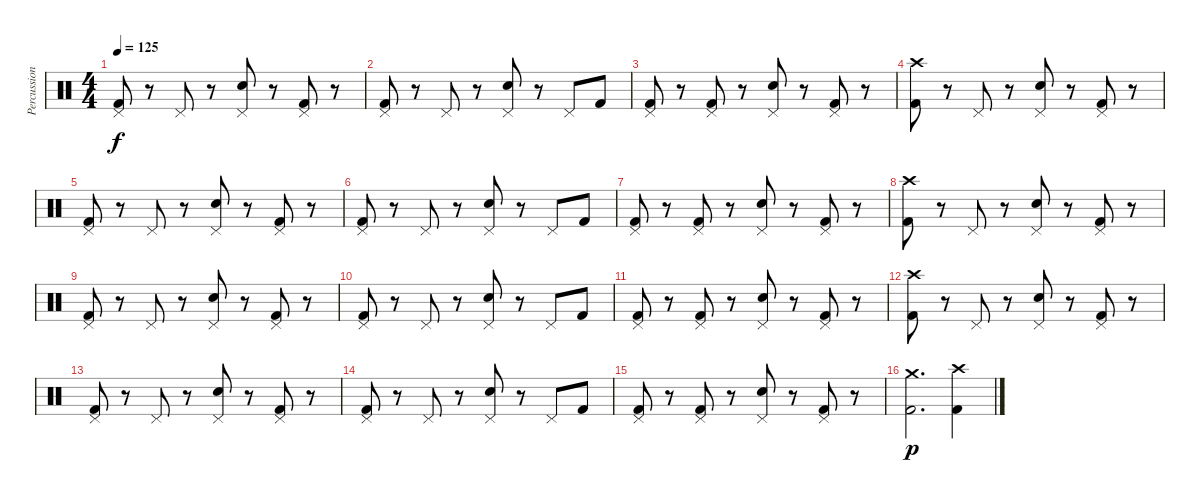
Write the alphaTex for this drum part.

\track ("Percussions" "Percussion") {instrument percussion}
\staff {score}
\articulation defaults
\ts (4 4)
\tempo 125
\clef neutral
\ks c
("Pedal Hi-Hat (hit)" "Kick (hit) 2").8{dy f} r.8 "Pedal Hi-Hat (hit)".8 r.8 ("Pedal Hi-Hat (hit)" "Electric Snare (hit)").8 r.8 ("Pedal Hi-Hat (hit)" "Kick (hit) 2").8 r.8 |
("Pedal Hi-Hat (hit)" "Kick (hit) 2").8 r.8 "Pedal Hi-Hat (hit)".8 r.8 ("Pedal Hi-Hat (hit)" "Electric Snare (hit)").8 r.8 "Pedal Hi-Hat (hit)".8 "Kick (hit) 2".8 |
("Pedal Hi-Hat (hit)" "Kick (hit) 2").8 r.8 ("Pedal Hi-Hat (hit)" "Kick (hit) 2").8 r.8 ("Pedal Hi-Hat (hit)" "Electric Snare (hit)").8 r.8 ("Pedal Hi-Hat (hit)" "Kick (hit) 2").8 r.8 |
("Crash high (hit)" "Kick (hit) 2").8 r.8 "Pedal Hi-Hat (hit)".8 r.8 ("Pedal Hi-Hat (hit)" "Electric Snare (hit)").8 r.8 ("Pedal Hi-Hat (hit)" "Kick (hit) 2").8 r.8 |
("Pedal Hi-Hat (hit)" "Kick (hit) 2").8 r.8 "Pedal Hi-Hat (hit)".8 r.8 ("Pedal Hi-Hat (hit)" "Electric Snare (hit)").8 r.8 ("Pedal Hi-Hat (hit)" "Kick (hit) 2").8 r.8 |
("Pedal Hi-Hat (hit)" "Kick (hit) 2").8 r.8 "Pedal Hi-Hat (hit)".8 r.8 ("Pedal Hi-Hat (hit)" "Electric Snare (hit)").8 r.8 "Pedal Hi-Hat (hit)".8 "Kick (hit) 2".8 |
("Pedal Hi-Hat (hit)" "Kick (hit) 2").8 r.8 ("Pedal Hi-Hat (hit)" "Kick (hit) 2").8 r.8 ("Pedal Hi-Hat (hit)" "Electric Snare (hit)").8 r.8 ("Pedal Hi-Hat (hit)" "Kick (hit) 2").8 r.8 |
("Crash high (hit)" "Kick (hit) 2").8 r.8 "Pedal Hi-Hat (hit)".8 r.8 ("Pedal Hi-Hat (hit)" "Electric Snare (hit)").8 r.8 ("Pedal Hi-Hat (hit)" "Kick (hit) 2").8 r.8 |
("Pedal Hi-Hat (hit)" "Kick (hit) 2").8 r.8 "Pedal Hi-Hat (hit)".8 r.8 ("Pedal Hi-Hat (hit)" "Electric Snare (hit)").8 r.8 ("Pedal Hi-Hat (hit)" "Kick (hit) 2").8 r.8 |
("Pedal Hi-Hat (hit)" "Kick (hit) 2").8 r.8 "Pedal Hi-Hat (hit)".8 r.8 ("Pedal Hi-Hat (hit)" "Electric Snare (hit)").8 r.8 "Pedal Hi-Hat (hit)".8 "Kick (hit) 2".8 |
("Pedal Hi-Hat (hit)" "Kick (hit) 2").8 r.8 ("Pedal Hi-Hat (hit)" "Kick (hit) 2").8 r.8 ("Pedal Hi-Hat (hit)" "Electric Snare (hit)").8 r.8 ("Pedal Hi-Hat (hit)" "Kick (hit) 2").8 r.8 |
("Crash high (hit)" "Kick (hit) 2").8 r.8 "Pedal Hi-Hat (hit)".8 r.8 ("Pedal Hi-Hat (hit)" "Electric Snare (hit)").8 r.8 ("Pedal Hi-Hat (hit)" "Kick (hit) 2").8 r.8 |
("Pedal Hi-Hat (hit)" "Kick (hit) 2").8 r.8 "Pedal Hi-Hat (hit)".8 r.8 ("Pedal Hi-Hat (hit)" "Electric Snare (hit)").8 r.8 ("Pedal Hi-Hat (hit)" "Kick (hit) 2").8 r.8 |
("Pedal Hi-Hat (hit)" "Kick (hit) 2").8 r.8 "Pedal Hi-Hat (hit)".8 r.8 ("Pedal Hi-Hat (hit)" "Electric Snare (hit)").8 r.8 "Pedal Hi-Hat (hit)".8 "Kick (hit) 2".8 |
("Pedal Hi-Hat (hit)" "Kick (hit) 2").8 r.8 ("Pedal Hi-Hat (hit)" "Kick (hit) 2").8 r.8 ("Pedal Hi-Hat (hit)" "Electric Snare (hit)").8 r.8 ("Pedal Hi-Hat (hit)" "Kick (hit) 2").8 r.8 |
("Crash medium (hit)" "Kick (hit) 2").2{d dy p} ("Crash high (hit)" "Kick (hit) 2").4
